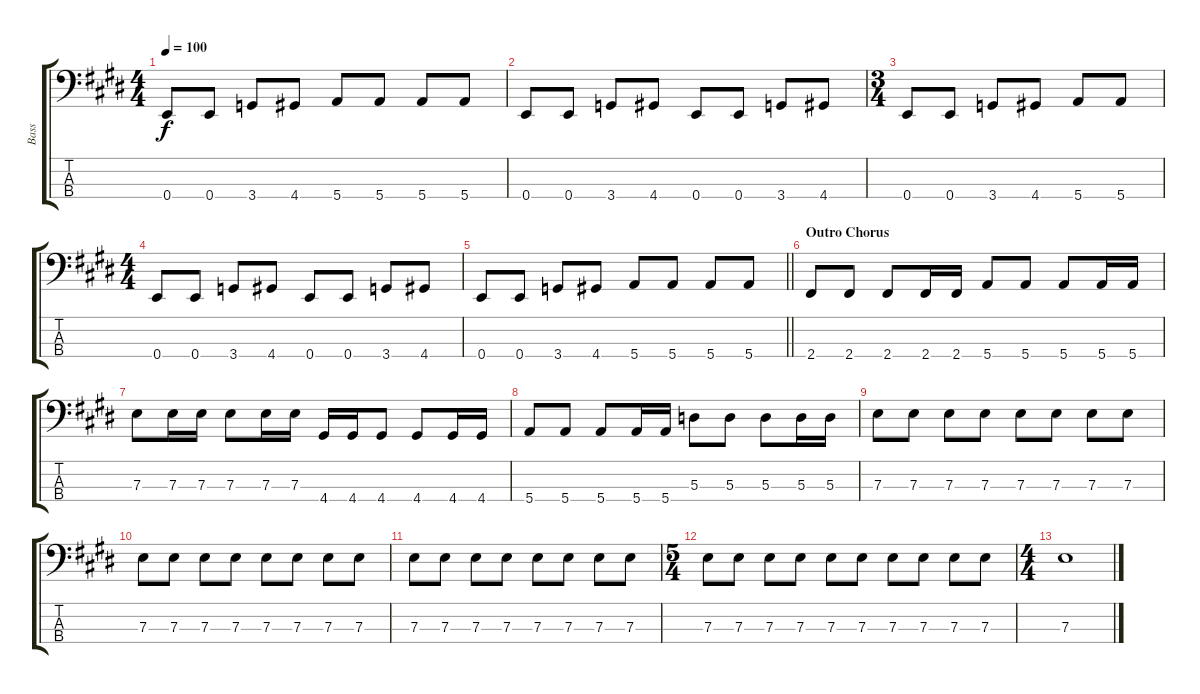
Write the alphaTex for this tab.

\track ("Bass" "Bass") {instrument electricbassfinger}
\staff {score tabs}
\tuning (G2 D2 A1 E1) {hide}
\ts (4 4)
\tempo 100
\clef f4
\ks e
0.4.8{dy f} 0.4.8 3.4.8 4.4.8 5.4.8 5.4.8 5.4.8 5.4.8 |
0.4.8 0.4.8 3.4.8 4.4.8 0.4.8 0.4.8 3.4.8 4.4.8 |
\ts (3 4)
0.4.8 0.4.8 3.4.8 4.4.8 5.4.8 5.4.8 |
\ts (4 4)
0.4.8 0.4.8 3.4.8 4.4.8 0.4.8 0.4.8 3.4.8 4.4.8 |
\barLineRight lightlight
0.4.8 0.4.8 3.4.8 4.4.8 5.4.8 5.4.8 5.4.8 5.4.8 |
\section ("" "Outro Chorus")
2.4.8 2.4.8 2.4.8 2.4.16 2.4.16 5.4.8 5.4.8 5.4.8 5.4.16 5.4.16 |
7.3.8 7.3.16 7.3.16 7.3.8 7.3.16 7.3.16 4.4.16 4.4.16 4.4.8 4.4.8 4.4.16 4.4.16 |
5.4.8 5.4.8 5.4.8 5.4.16 5.4.16 5.3.8 5.3.8 5.3.8 5.3.16 5.3.16 |
7.3.8 7.3.8 7.3.8 7.3.8 7.3.8 7.3.8 7.3.8 7.3.8 |
7.3.8 7.3.8 7.3.8 7.3.8 7.3.8 7.3.8 7.3.8 7.3.8 |
7.3.8 7.3.8 7.3.8 7.3.8 7.3.8 7.3.8 7.3.8 7.3.8 |
\ts (5 4)
7.3.8 7.3.8 7.3.8 7.3.8 7.3.8 7.3.8 7.3.8 7.3.8 7.3.8 7.3.8 |
\ts (4 4)
7.3.1
